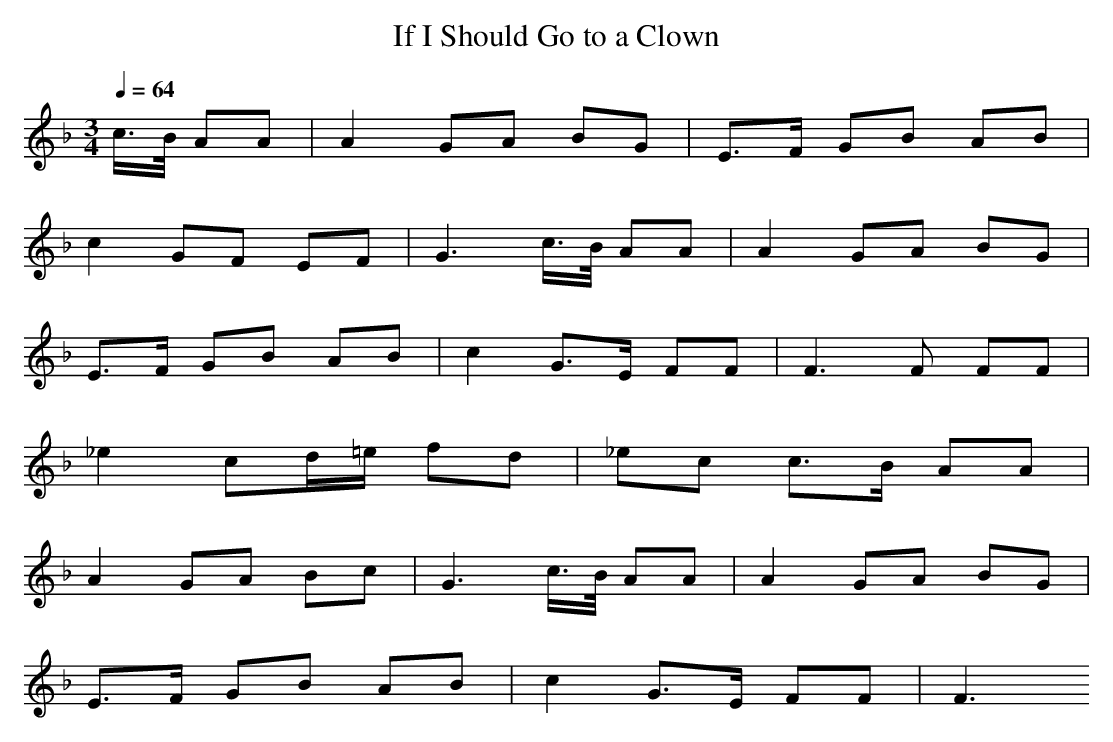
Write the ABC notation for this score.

X:1
T: If I Should Go to a Clown
M: 3/4
L: 1/8
Q: 1/4=64
K: F % 1 flats
V: 1
c/2>B/2 AA|A2 GA BG|E>F GB AB|
c2 GF EF|G3 c/2>B/2 AA|A2 GA BG|
E>F GB AB|c2 G>E FF|F3F FF|
_e2 cd/2=e/2 fd|_ec c>B AA|
A2 GA Bc|G3 c/2>B/2 AA|A2 GA BG|
E>F GB AB|c2 G>E FF|F3
